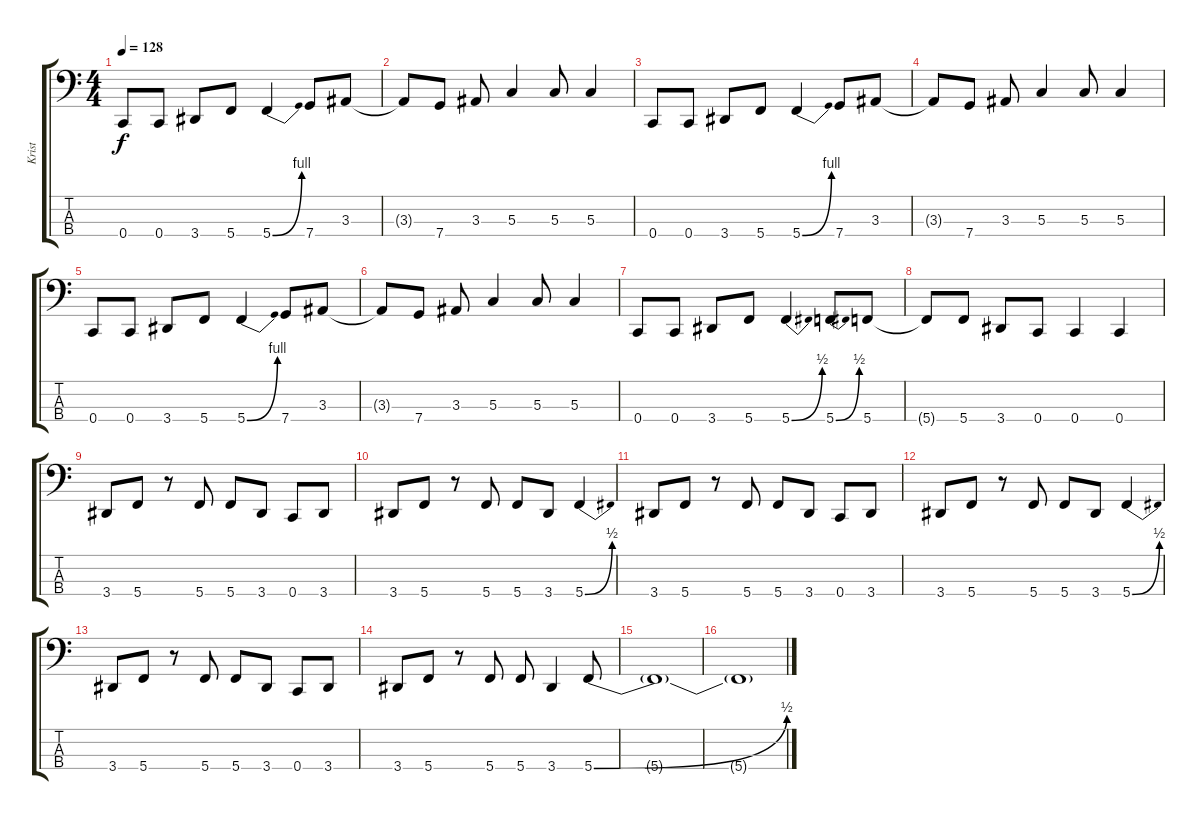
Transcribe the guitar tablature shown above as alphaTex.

\track ("Krist" "Krist") {instrument electricbasspick}
\staff {score tabs}
\tuning (F2 C2 G1 C1) {hide}
\ts (4 4)
\tempo 128
\clef f4
\ks c
0.4.8{dy f} 0.4.8 3.4.8 5.4.8 5.4{be (bend 0 0 60 4)}.4 7.4.8 3.3.8 |
3.3{t}.8 7.4.8 3.3.8 5.3.4 5.3.8 5.3.4 |
0.4.8 0.4.8 3.4.8 5.4.8 5.4{be (bend 0 0 60 4)}.4 7.4.8 3.3.8 |
3.3{t}.8 7.4.8 3.3.8 5.3.4 5.3.8 5.3.4 |
0.4.8 0.4.8 3.4.8 5.4.8 5.4{be (bend 0 0 60 4)}.4 7.4.8 3.3.8 |
3.3{t}.8 7.4.8 3.3.8 5.3.4 5.3.8 5.3.4 |
0.4.8 0.4.8 3.4.8 5.4.8 5.4{be (bend 0 0 60 2)}.4 5.4{be (bend 0 0 60 2)}.8 5.4.8 |
5.4{t}.8 5.4.8 3.4.8 0.4.8 0.4.4 0.4.4 |
3.4.8 5.4.8 r.8 5.4.8 5.4.8 3.4.8 0.4.8 3.4.8 |
3.4.8 5.4.8 r.8 5.4.8 5.4.8 3.4.8 5.4{be (bend 0 0 60 2)}.4 |
3.4.8 5.4.8 r.8 5.4.8 5.4.8 3.4.8 0.4.8 3.4.8 |
3.4.8 5.4.8 r.8 5.4.8 5.4.8 3.4.8 5.4{be (bend 0 0 60 2)}.4 |
3.4.8 5.4.8 r.8 5.4.8 5.4.8 3.4.8 0.4.8 3.4.8 |
3.4.8 5.4.8 r.8 5.4.8 5.4.8 3.4.4 5.4{be (bend 0 0 60 2)}.8 |
5.4{t}.1 |
5.4{t}.1
